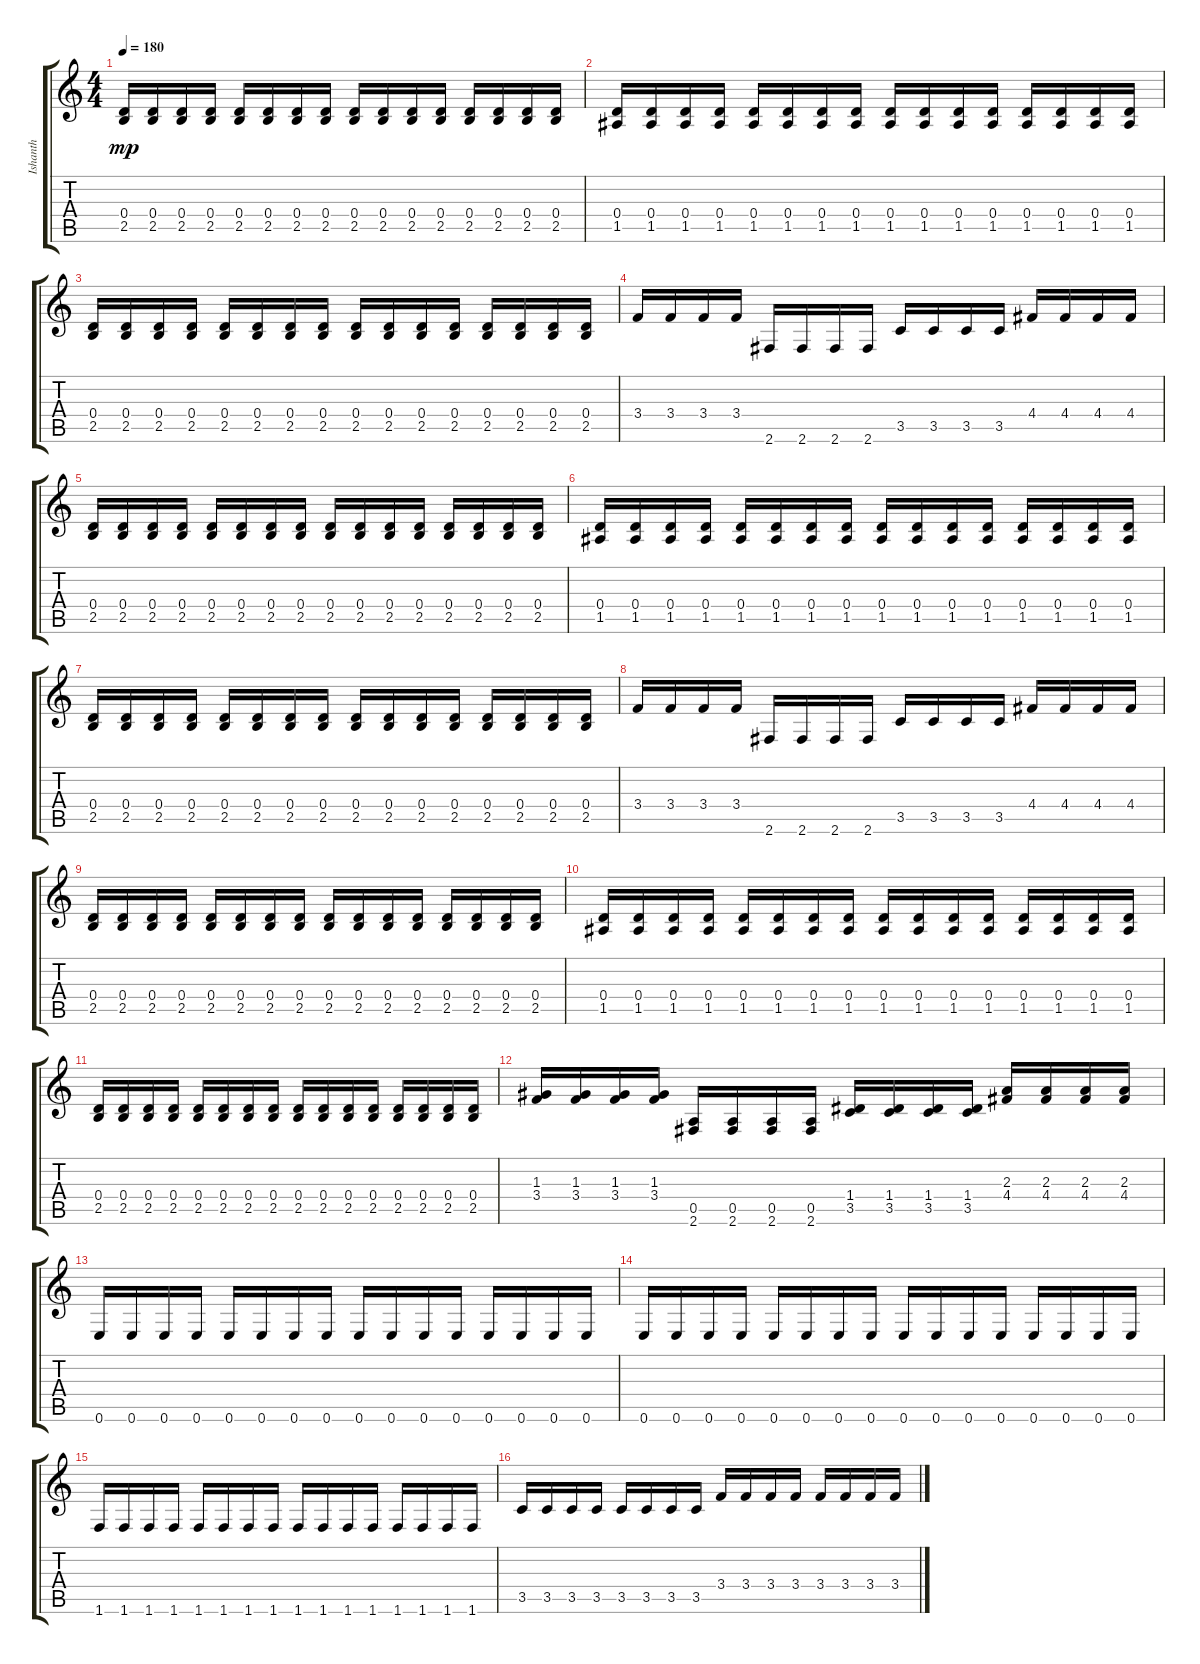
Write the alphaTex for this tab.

\track ("Ishanth" "Ishanth") {instrument distortionguitar}
\staff {score tabs}
\tuning (E4 B3 G3 D3 A2 E2) {hide}
\ts (4 4)
\tempo 180
\clef g2
\ks c
(0.4 2.5).16{dy mp} (0.4 2.5).16 (0.4 2.5).16 (0.4 2.5).16 (0.4 2.5).16 (0.4 2.5).16 (0.4 2.5).16 (0.4 2.5).16 (0.4 2.5).16 (0.4 2.5).16 (0.4 2.5).16 (0.4 2.5).16 (0.4 2.5).16 (0.4 2.5).16 (0.4 2.5).16 (0.4 2.5).16 |
(0.4 1.5).16 (0.4 1.5).16 (0.4 1.5).16 (0.4 1.5).16 (0.4 1.5).16 (0.4 1.5).16 (0.4 1.5).16 (0.4 1.5).16 (0.4 1.5).16 (0.4 1.5).16 (0.4 1.5).16 (0.4 1.5).16 (0.4 1.5).16 (0.4 1.5).16 (0.4 1.5).16 (0.4 1.5).16 |
(0.4 2.5).16 (0.4 2.5).16 (0.4 2.5).16 (0.4 2.5).16 (0.4 2.5).16 (0.4 2.5).16 (0.4 2.5).16 (0.4 2.5).16 (0.4 2.5).16 (0.4 2.5).16 (0.4 2.5).16 (0.4 2.5).16 (0.4 2.5).16 (0.4 2.5).16 (0.4 2.5).16 (0.4 2.5).16 |
3.4.16 3.4.16 3.4.16 3.4.16 2.6.16 2.6.16 2.6.16 2.6.16 3.5.16 3.5.16 3.5.16 3.5.16 4.4.16 4.4.16 4.4.16 4.4.16 |
(0.4 2.5).16 (0.4 2.5).16 (0.4 2.5).16 (0.4 2.5).16 (0.4 2.5).16 (0.4 2.5).16 (0.4 2.5).16 (0.4 2.5).16 (0.4 2.5).16 (0.4 2.5).16 (0.4 2.5).16 (0.4 2.5).16 (0.4 2.5).16 (0.4 2.5).16 (0.4 2.5).16 (0.4 2.5).16 |
(0.4 1.5).16 (0.4 1.5).16 (0.4 1.5).16 (0.4 1.5).16 (0.4 1.5).16 (0.4 1.5).16 (0.4 1.5).16 (0.4 1.5).16 (0.4 1.5).16 (0.4 1.5).16 (0.4 1.5).16 (0.4 1.5).16 (0.4 1.5).16 (0.4 1.5).16 (0.4 1.5).16 (0.4 1.5).16 |
(0.4 2.5).16 (0.4 2.5).16 (0.4 2.5).16 (0.4 2.5).16 (0.4 2.5).16 (0.4 2.5).16 (0.4 2.5).16 (0.4 2.5).16 (0.4 2.5).16 (0.4 2.5).16 (0.4 2.5).16 (0.4 2.5).16 (0.4 2.5).16 (0.4 2.5).16 (0.4 2.5).16 (0.4 2.5).16 |
3.4.16 3.4.16 3.4.16 3.4.16 2.6.16 2.6.16 2.6.16 2.6.16 3.5.16 3.5.16 3.5.16 3.5.16 4.4.16 4.4.16 4.4.16 4.4.16 |
(0.4 2.5).16 (0.4 2.5).16 (0.4 2.5).16 (0.4 2.5).16 (0.4 2.5).16 (0.4 2.5).16 (0.4 2.5).16 (0.4 2.5).16 (0.4 2.5).16 (0.4 2.5).16 (0.4 2.5).16 (0.4 2.5).16 (0.4 2.5).16 (0.4 2.5).16 (0.4 2.5).16 (0.4 2.5).16 |
(0.4 1.5).16 (0.4 1.5).16 (0.4 1.5).16 (0.4 1.5).16 (0.4 1.5).16 (0.4 1.5).16 (0.4 1.5).16 (0.4 1.5).16 (0.4 1.5).16 (0.4 1.5).16 (0.4 1.5).16 (0.4 1.5).16 (0.4 1.5).16 (0.4 1.5).16 (0.4 1.5).16 (0.4 1.5).16 |
(0.4 2.5).16 (0.4 2.5).16 (0.4 2.5).16 (0.4 2.5).16 (0.4 2.5).16 (0.4 2.5).16 (0.4 2.5).16 (0.4 2.5).16 (0.4 2.5).16 (0.4 2.5).16 (0.4 2.5).16 (0.4 2.5).16 (0.4 2.5).16 (0.4 2.5).16 (0.4 2.5).16 (0.4 2.5).16 |
(1.3 3.4).16 (1.3 3.4).16 (1.3 3.4).16 (1.3 3.4).16 (0.5 2.6).16 (0.5 2.6).16 (0.5 2.6).16 (0.5 2.6).16 (1.4 3.5).16 (1.4 3.5).16 (1.4 3.5).16 (1.4 3.5).16 (2.3 4.4).16 (2.3 4.4).16 (2.3 4.4).16 (2.3 4.4).16 |
0.6.16 0.6.16 0.6.16 0.6.16 0.6.16 0.6.16 0.6.16 0.6.16 0.6.16 0.6.16 0.6.16 0.6.16 0.6.16 0.6.16 0.6.16 0.6.16 |
0.6.16 0.6.16 0.6.16 0.6.16 0.6.16 0.6.16 0.6.16 0.6.16 0.6.16 0.6.16 0.6.16 0.6.16 0.6.16 0.6.16 0.6.16 0.6.16 |
1.6.16 1.6.16 1.6.16 1.6.16 1.6.16 1.6.16 1.6.16 1.6.16 1.6.16 1.6.16 1.6.16 1.6.16 1.6.16 1.6.16 1.6.16 1.6.16 |
3.5.16 3.5.16 3.5.16 3.5.16 3.5.16 3.5.16 3.5.16 3.5.16 3.4.16 3.4.16 3.4.16 3.4.16 3.4.16 3.4.16 3.4.16 3.4.16
